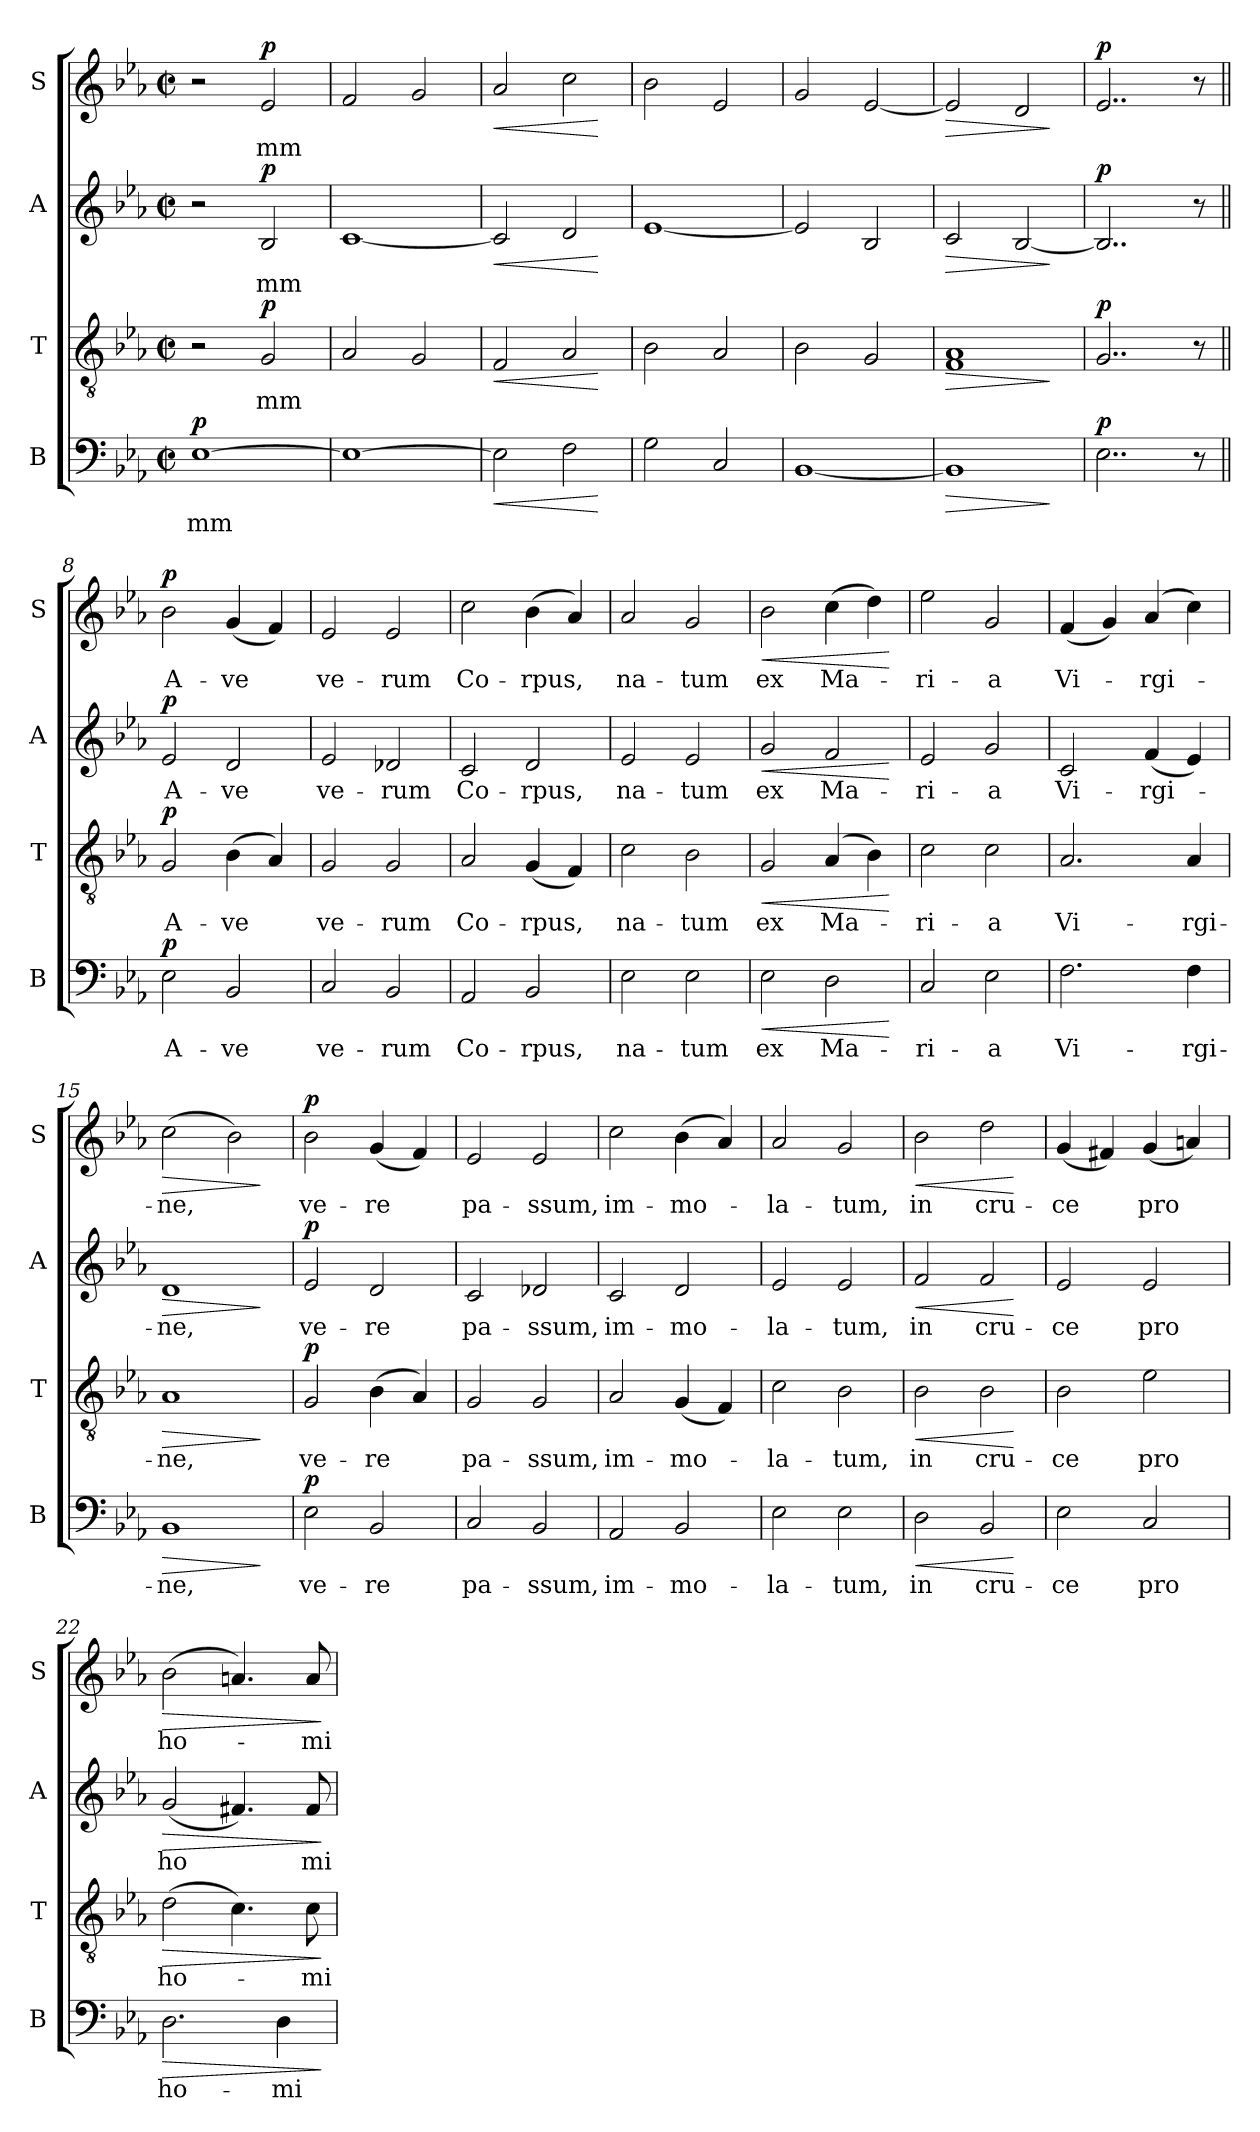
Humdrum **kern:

**kern	**text	**dynam	**kern	**text	**dynam	**kern	**text	**dynam	**kern	**text	**dynam
*part4	*part4	*part4	*part3	*part3	*part3	*part2	*part2	*part2	*part1	*part1	*part1
*staff4	*staff4	*staff4	*staff3	*staff3	*staff3	*staff2	*staff2	*staff2	*staff1	*staff1	*staff1
*I"B	*	*	*I"T	*	*	*I"A	*	*	*I"S	*	*
*I'B	*	*	*I'T	*	*	*I'A	*	*	*I'S	*	*
*clefF4	*	*	*clefGv2	*	*	*clefG2	*	*	*clefG2	*	*
*k[b-e-a-]	*	*	*k[b-e-a-]	*	*	*k[b-e-a-]	*	*	*k[b-e-a-]	*	*
*M2/2	*	*	*M2/2	*	*	*M2/2	*	*	*M2/2	*	*
*met(c|)	*	*	*met(c|)	*	*	*met(c|)	*	*	*met(c|)	*	*
=1	=1	=1	=1	=1	=1	=1	=1	=1	=1	=1	=1
!	!	!LO:DY:a	!	!	!	!	!	!	!	!	!
[1E-	mm	p	2r	.	.	2r	.	.	2r	.	.
!	!	!	!	!	!LO:DY:a	!	!	!LO:DY:a	!	!	!LO:DY:a
.	.	.	2G/	mm	p	2B-/	mm	p	2e-/	mm	p
=2	=2	=2	=2	=2	=2	=2	=2	=2	=2	=2	=2
1E-_	.	.	2A-/	.	.	[1c	.	.	2f/	.	.
.	.	.	2G/	.	.	.	.	.	2g/	.	.
=3	=3	=3	=3	=3	=3	=3	=3	=3	=3	=3	=3
!	!	!LO:HP:b	!	!	!LO:HP:b	!	!	!LO:HP:b	!	!	!LO:HP:b
2E-\]	.	<	2F/	.	<	2c/]	.	<	2a-/	.	<
2F\	.	.	2A-/	.	.	2d/	.	.	2cc\	.	.
.	.	[	.	.	[	.	.	[	.	.	[
=4	=4	=4	=4	=4	=4	=4	=4	=4	=4	=4	=4
2G\	.	.	2B-\	.	.	[1e-	.	.	2b-\	.	.
2C/	.	.	2A-/	.	.	.	.	.	2e-/	.	.
=5	=5	=5	=5	=5	=5	=5	=5	=5	=5	=5	=5
[1BB-	.	.	2B-\	.	.	2e-/]	.	.	2g/	.	.
.	.	.	2G/	.	.	2B-/	.	.	[2e-/	.	.
=6	=6	=6	=6	=6	=6	=6	=6	=6	=6	=6	=6
!	!	!LO:HP:b	!	!	!LO:HP:b	!	!	!LO:HP:b	!	!	!LO:HP:b
1BB-]	.	>	1F 1A-	.	>	2c/	.	>	2e-/]	.	>
.	.	.	.	.	.	[2B-/	.	.	2d/	.	.
.	.	]	.	.	]	.	.	]	.	.	]
=7	=7	=7	=7	=7	=7	=7	=7	=7	=7	=7	=7
!	!	!LO:DY:a	!	!	!LO:DY:a	!	!	!LO:DY:a	!	!	!LO:DY:a
2..E-\	.	p	2..G/	.	p	2..B-/]	.	p	2..e-/	.	p
8r	.	.	8r	.	.	8r	.	.	8r	.	.
=8||	=8||	=8||	=8||	=8||	=8||	=8||	=8||	=8||	=8||	=8||	=8||
!	!	!LO:DY:a	!	!	!LO:DY:a	!	!	!LO:DY:a	!	!	!LO:DY:a
2E-\	A-	p	2G/	A-	p	2e-/	A-	p	2b-\	A-	p
2BB-/	-ve	.	(4B-\	-ve	.	2d/	-ve	.	(4g/	-ve	.
.	.	.	4A-/)	.	.	.	.	.	4f/)	.	.
=9	=9	=9	=9	=9	=9	=9	=9	=9	=9	=9	=9
2C/	ve-	.	2G/	ve-	.	2e-/	ve-	.	2e-/	ve-	.
2BB-/	-rum	.	2G/	-rum	.	2d-X/	-rum	.	2e-/	-rum	.
!!LO:LB:g=z
=10	=10	=10	=10	=10	=10	=10	=10	=10	=10	=10	=10
2AA-/	Co-	.	2A-/	Co-	.	2c/	Co-	.	2cc\	Co-	.
2BB-/	-rpus,	.	(4G/	-rpus,	.	2d/	-rpus,	.	(4b-\	-rpus,	.
.	.	.	4F/)	.	.	.	.	.	4a-/)	.	.
=11	=11	=11	=11	=11	=11	=11	=11	=11	=11	=11	=11
2E-\	na-	.	2c\	na-	.	2e-/	na-	.	2a-/	na-	.
2E-\	-tum	.	2B-\	-tum	.	2e-/	-tum	.	2g/	-tum	.
=12	=12	=12	=12	=12	=12	=12	=12	=12	=12	=12	=12
!	!	!LO:HP:b	!	!	!LO:HP:b	!	!	!LO:HP:b	!	!	!LO:HP:b
2E-\	ex	<	2G/	ex	<	2g/	ex	<	2b-\	ex	<
2D\	Ma-	.	(4A-/	Ma-	.	2f/	Ma-	.	(4cc\	Ma-	.
.	.	.	4B-\)	.	.	.	.	.	4dd\)	.	.
.	.	[	.	.	[	.	.	[	.	.	[
=13	=13	=13	=13	=13	=13	=13	=13	=13	=13	=13	=13
2C/	-ri-	.	2c\	-ri-	.	2e-/	-ri-	.	2ee-\	-ri-	.
2E-\	-a	.	2c\	-a	.	2g/	-a	.	2g/	-a	.
=14	=14	=14	=14	=14	=14	=14	=14	=14	=14	=14	=14
2.F\	Vi-	.	2.A-/	Vi-	.	2c/	Vi-	.	(4f/	Vi-	.
.	.	.	.	.	.	.	.	.	4g/)	.	.
.	.	.	.	.	.	(4f/	-rgi-	.	(4a-/	-rgi-	.
4F\	-rgi-	.	4A-/	-rgi-	.	4e-/)	.	.	4cc\)	.	.
=15	=15	=15	=15	=15	=15	=15	=15	=15	=15	=15	=15
!	!	!LO:HP:b	!	!	!LO:HP:b	!	!	!LO:HP:b	!	!	!LO:HP:b
1BB-	-ne,	>	1A-	-ne,	>	1d	-ne,	>	(2cc\	-ne,	>
.	.	.	.	.	.	.	.	.	2b-\)	.	.
.	.	]	.	.	]	.	.	]	.	.	]
=16	=16	=16	=16	=16	=16	=16	=16	=16	=16	=16	=16
!	!	!LO:DY:a	!	!	!LO:DY:a	!	!	!LO:DY:a	!	!	!LO:DY:a
2E-\	ve-	p	2G/	ve-	p	2e-/	ve-	p	2b-\	ve-	p
2BB-/	-re	.	(4B-\	-re	.	2d/	-re	.	(4g/	-re	.
.	.	.	4A-/)	.	.	.	.	.	4f/)	.	.
=17	=17	=17	=17	=17	=17	=17	=17	=17	=17	=17	=17
2C/	pa-	.	2G/	pa-	.	2c/	pa-	.	2e-/	pa-	.
2BB-/	-ssum,	.	2G/	-ssum,	.	2d-X/	-ssum,	.	2e-/	-ssum,	.
=18	=18	=18	=18	=18	=18	=18	=18	=18	=18	=18	=18
2AA-/	im-	.	2A-/	im-	.	2c/	im-	.	2cc\	im-	.
2BB-/	-mo-	.	(4G/	-mo-	.	2d/	-mo-	.	(4b-\	-mo-	.
.	.	.	4F/)	.	.	.	.	.	4a-/)	.	.
=19	=19	=19	=19	=19	=19	=19	=19	=19	=19	=19	=19
2E-\	-la-	.	2c\	-la-	.	2e-/	-la-	.	2a-/	-la-	.
2E-\	-tum,	.	2B-\	-tum,	.	2e-/	-tum,	.	2g/	-tum,	.
!!LO:PB:g=z
=20	=20	=20	=20	=20	=20	=20	=20	=20	=20	=20	=20
!	!	!LO:HP:b	!	!	!LO:HP:b	!	!	!LO:HP:b	!	!	!LO:HP:b
2D\	in	<	2B-\	in	<	2f/	in	<	2b-\	in	<
2BB-/	cru-	.	2B-\	cru-	.	2f/	cru-	.	2dd\	cru-	.
.	.	[	.	.	[	.	.	[	.	.	[
=21	=21	=21	=21	=21	=21	=21	=21	=21	=21	=21	=21
2E-\	-ce	.	2B-\	-ce	.	2e-/	-ce	.	(4g/	-ce	.
.	.	.	.	.	.	.	.	.	4f#X/)	.	.
2C/	pro	.	2e-\	pro	.	2e-/	pro	.	(4g/	pro	.
.	.	.	.	.	.	.	.	.	4an/)	.	.
=22	=22	=22	=22	=22	=22	=22	=22	=22	=22	=22	=22
!	!	!LO:HP:b	!	!	!LO:HP:b	!	!	!LO:HP:b	!	!	!LO:HP:b
2.D\	ho-	>	(2d\	ho-	>	(2g/	ho	>	(2b-\	ho-	>
.	.	.	4.c\)	.	.	4.f#X/)	.	.	4.an/)	.	.
4D\	-mi-	.	.	.	.	.	.	.	.	.	.
.	.	.	8c\	-mi-	.	8f#/	-mi-	.	8a/	-mi-	.
.	.	]	.	.	]	.	.	]	.	.	]
=	=	=	=	=	=	=	=	=	=	=	=
*-	*-	*-	*-	*-	*-	*-	*-	*-	*-	*-	*-
